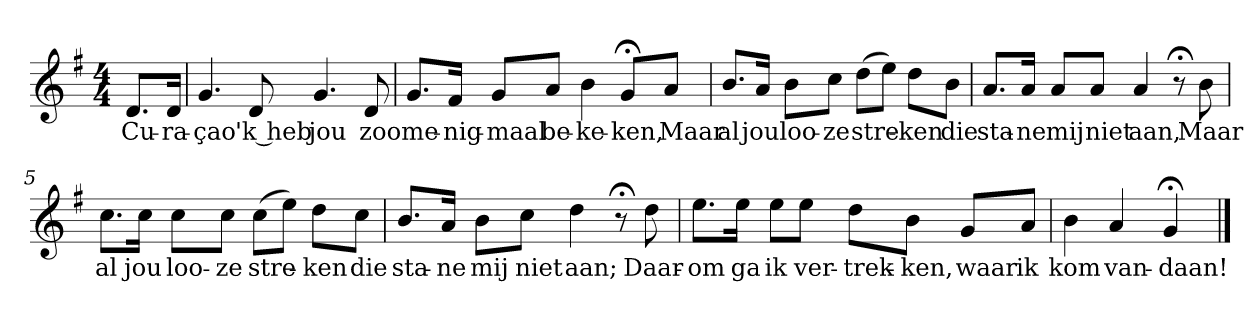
**kern	**text
*part1	*part1
*staff1	*staff1
*k[f#]	*
*G:	*
*M4/4	*
*MM120	*
=	=
8.dL	Cu-
16dJk	-ra-
=1	=1
4.g	-çao
8d	'k heb
4.g	jou
8d	zoo
=2	=2
8.gL	me-
16f#Jk	-nig-
8gL	-maal
8aJ	be-
4b	-ke-
8g;<L	-ken,
8aJ	Maar
=3	=3
8.bL	al
16aJk	jou
8bL	loo-
8ccJ	-ze
(8ddL	stre-
8eeJ)	.
8ddL	-ken
8bJ	die
=4	=4
8.aL	sta-
16aJk	-ne
8aL	mij
8aJ	niet
4a	aan,
8r;<	.
8b	Maar
=5	=5
8.ccL	al
16ccJk	jou
8ccL	loo-
8ccJ	-ze
(8ccL	stre-
8eeJ)	.
8ddL	-ken
8ccJ	die
=6	=6
8.bL	sta-
16aJk	-ne
8bL	mij
8ccJ	niet
4dd	aan;
8r;<	.
8dd	Daar-
=7	=7
8.eeL	-om
16eeJk	ga
8eeL	ik
8eeJ	ver-
8ddL	-trek-
8bJ	-ken,
8gL	waar
8aJ	ik
=8	=8
4b	kom
4a	van-
4g;<	-daan!
==	==
*-	*-
